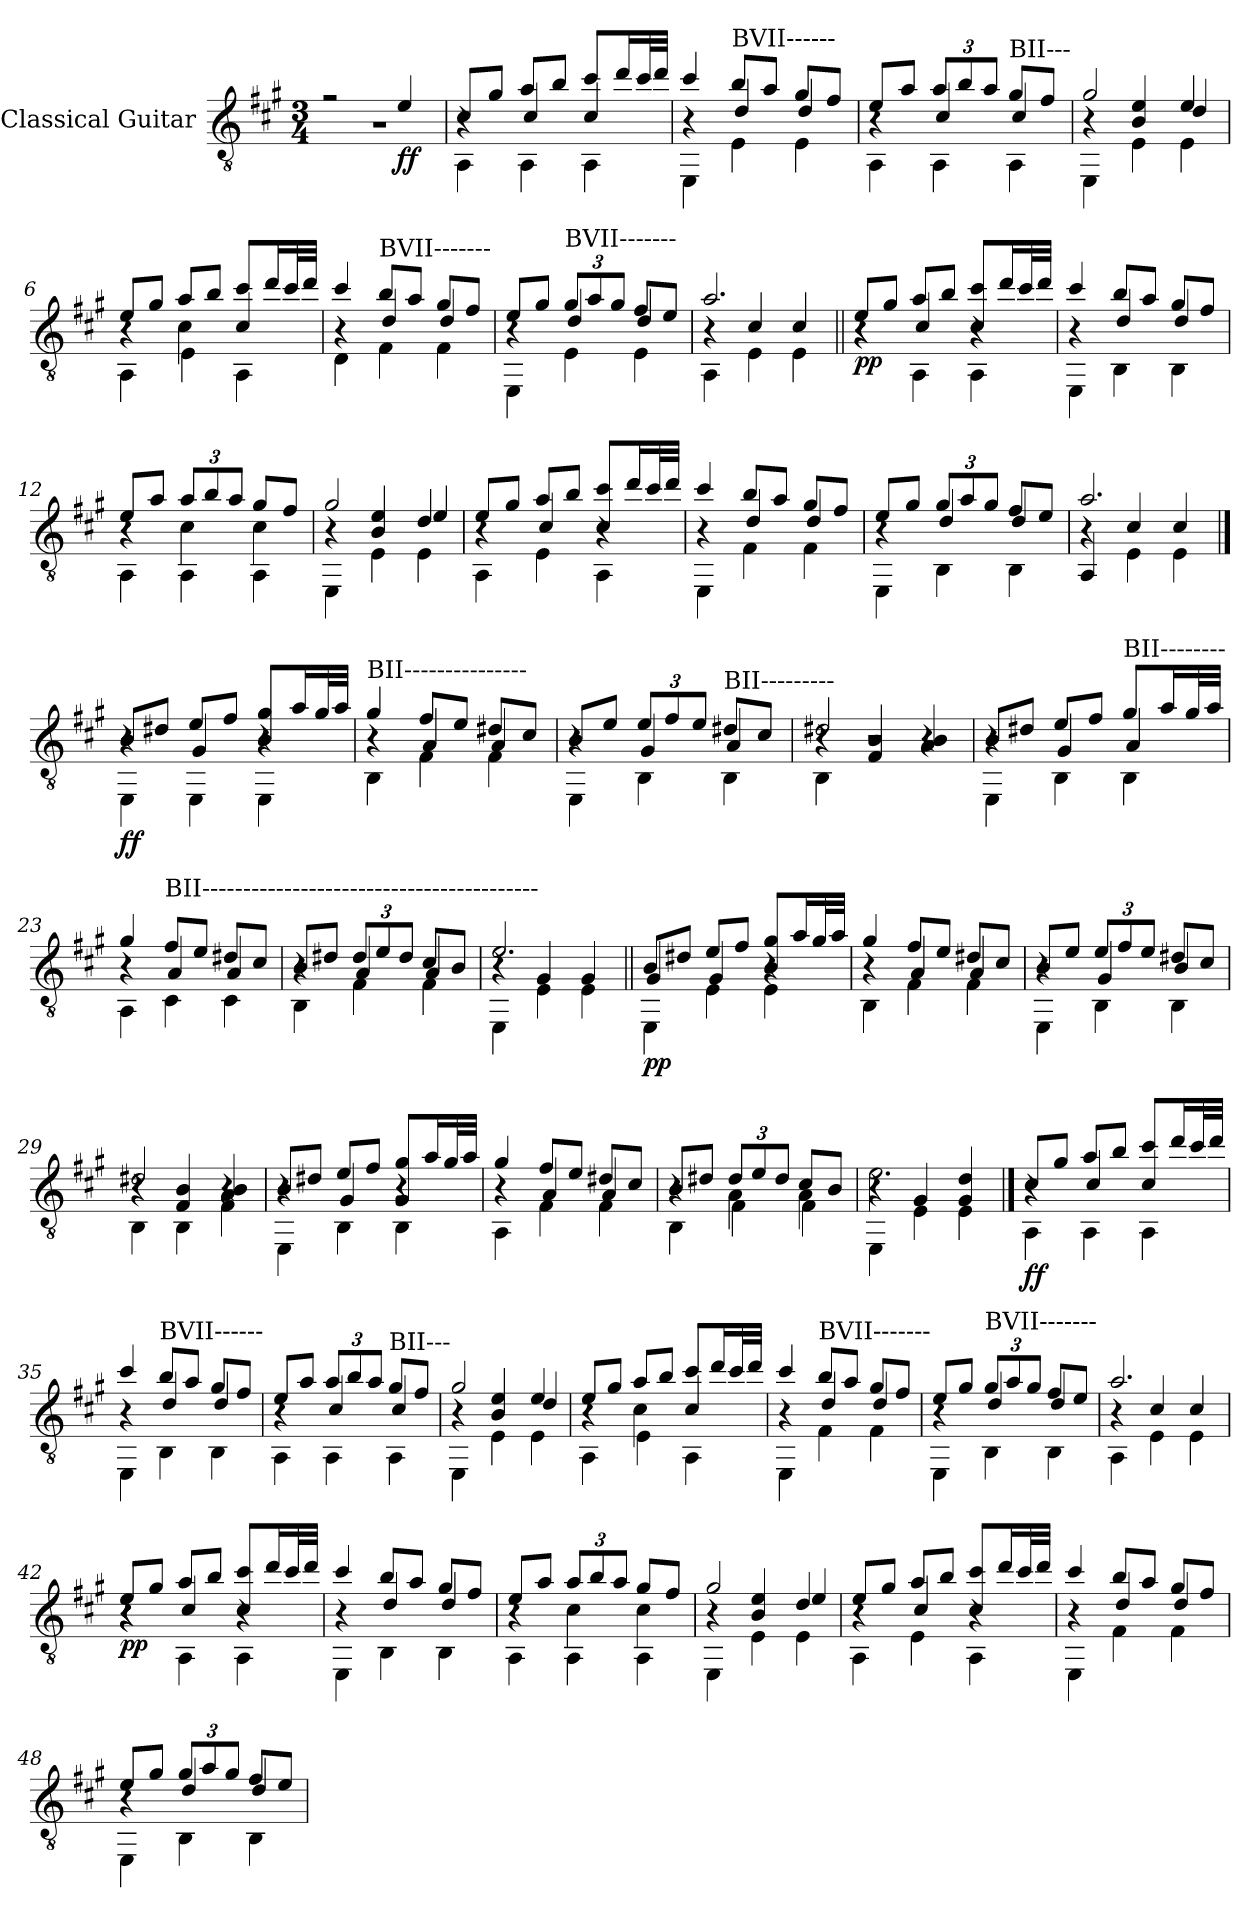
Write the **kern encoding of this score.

**kern	**dynam
*part1	*part1
*staff1	*staff1
*I"Classical Guitar	*
*I'Guit.	*
*clefGv2	*
*k[f#c#g#]	*
*M3/4	*
=1	=1
*^	*
2r	2.r	.
!	!	!LO:DY:b
4e/	.	ff
=2	=2	=2
*	*^	*
8c#/L	4r	4AA\	.
8g#/J	.	.	.
8a/L	4c#/	4AA\	.
8b/J	.	.	.
8cc#/L	4c#/	4AA\	.
16dd/L	.	.	.
32cc#/L	.	.	.
32dd/JJJ	.	.	.
=3	=3	=3	=3
4cc#/	4r	4EE\	.
!LO:TX:a:t=BVII------	!	!	!
8b/L	4d/	4E\	.
8a/J	.	.	.
8g#/L	4d/	4E\	.
8f#/J	.	.	.
=4	=4	=4	=4
8e/L	4r	4AA\	.
8a/J	.	.	.
*Xbrackettup	*	*	*
12a/L	4c#/	4AA\	.
12b/	.	.	.
12a/J	.	.	.
!LO:TX:a:t=BII---	!	!	!
8g#/L	4c#/	4AA\	.
8f#/J	.	.	.
=5	=5	=5	=5
2g#/	4r	4EE\	.
.	4B/ 4e/	4E\	.
4e/	4d/	4E\	.
!!LO:LB:g=z	!!	!!
=6	=6	=6	=6
8e/L	4r	4AA\	.
8g#/J	.	.	.
8a/L	4c#<\	4E<\	.
8b/J	.	.	.
8cc#/L	4c#/	4AA\	.
16dd/L	.	.	.
32cc#/L	.	.	.
32dd/JJJ	.	.	.
=7	=7	=7	=7
4cc#/	4r	4D<\	.
!LO:TX:a:t=BVII-------	!	!	!
8b/L	4d/	4F#<\	.
8a/J	.	.	.
8g#/L	4d/	4F#\	.
8f#/J	.	.	.
=8	=8	=8	=8
8e/L	4r	4EE\	.
8g#/J	.	.	.
!LO:TX:a:t=BVII-------	!	!	!
12g#/L	4d/	4E\	.
12a/	.	.	.
12g#/J	.	.	.
8f#/L	4d/	4E\	.
8e/J	.	.	.
=9	=9	=9	=9
4r	2.a/	4AA\	.
4c#/	.	4E\	.
4c#/	.	4E\	.
=10||	=10||	=10||	=10||
!	!	!	!LO:DY:b
8e/L	4r	4r	pp
8g#/J	.	.	.
8a/L	4c#/	4AA\	.
8b/J	.	.	.
8c#/ 8cc#/L	4r	4AA\	.
16dd/L	.	.	.
32cc#/L	.	.	.
32dd/JJJ	.	.	.
!!LO:LB:g=z	!!	!!
=11	=11	=11	=11
4cc#/	4r	4EE\	.
8b/L	4d/	4BB\	.
8a/J	.	.	.
8g#/L	4d/	4BB\	.
8f#/J	.	.	.
=12	=12	=12	=12
8e/L	4r	4AA\	.
8a/J	.	.	.
12a/L	4c#\	4AA\	.
12b/	.	.	.
12a/J	.	.	.
8g#/L	4c#\	4AA\	.
8f#/J	.	.	.
=13	=13	=13	=13
2g#/	4r	4EE\	.
.	4B/ 4e/	4E\	.
4d/	4e/	4E\	.
=14	=14	=14	=14
8e/L	4r	4AA\	.
8g#/J	.	.	.
8a/L	4c#/	4E\	.
8b/J	.	.	.
8c#/ 8cc#/L	4r	4AA\	.
16dd/L	.	.	.
32cc#/L	.	.	.
32dd/JJJ	.	.	.
=15	=15	=15	=15
4cc#/	4r	4EE\	.
8b/L	4d/	4F#\	.
8a/J	.	.	.
8g#/L	4d/	4F#\	.
8f#/J	.	.	.
!!LO:LB:g=z	!!	!!
=16	=16	=16	=16
8e/L	4r	4EE\	.
8g#/J	.	.	.
12g#/L	4d/	4BB\	.
12a/	.	.	.
12g#/J	.	.	.
8f#/L	4d/	4BB\	.
8e/J	.	.	.
=17	=17	=17	=17
2.a/	4r	4AA/	.
.	4c#/	4E\	.
.	4c#/	4E\	.
==18	==18	==18	==18
!	!	!	!LO:DY:b
8B/L	4r	4EE\	ff
8d#X/J	.	.	.
8e/L	4G#/	4EE\	.
8f#/J	.	.	.
8B/ 8g#/L	4r	4EE\	.
16a/L	.	.	.
32g#/L	.	.	.
32a/JJJ	.	.	.
=19	=19	=19	=19
!LO:TX:a:t=BII---------------	!	!	!
4g#/	4r	4BB\	.
8f#/L	4A/	4F#<\	.
8e/J	.	.	.
8d#X/L	4A/	4F#\	.
8c#/J	.	.	.
=20	=20	=20	=20
8B/L	4r	4EE\	.
8e/J	.	.	.
12e/L	4G#/	4BB<\	.
12f#/	.	.	.
12e/J	.	.	.
!LO:TX:a:t=BII---------	!	!	!
8d#X/L	4A/	4BB\	.
8c#/J	.	.	.
=21	=21	=21	=21
2d#X/	4r	4BB\	.
.	4F#/ 4B/	2r	.
4A/ 4B/	4r	.	.
!!LO:LB:g=z	!!	!!
=22	=22	=22	=22
8B/L	4r	4EE\	.
8d#X/J	.	.	.
8e/L	4G#/	4BB<\	.
8f#/J	.	.	.
!LO:TX:a:t=BII--------	!	!	!
8g#/L	4A/	4BB\	.
16a/L	.	.	.
32g#/L	.	.	.
32a/JJJ	.	.	.
=23	=23	=23	=23
4g#/	4r	4AA\	.
!LO:TX:a:t=BII-----------------------------------------	!	!	!
8f#/L	4A/	4C#\	.
8e/J	.	.	.
8d#X/L	4A/	4C#\	.
8c#/J	.	.	.
=24	=24	=24	=24
8B/L	4r	4BB\	.
8d#X/J	.	.	.
12d#/L	4A/	4F#<\	.
12e/	.	.	.
12d#/J	.	.	.
8c#/L	4A/	4F#\	.
8B/J	.	.	.
=25	=25	=25	=25
4r	2.e/	4EE\	.
4G#/	.	4E\	.
4G#/	.	4E\	.
=26||	=26||	=26||	=26||
!	!	!	!LO:DY:b
8B/L	4G#/	4EE\	pp
8d#X/J	.	.	.
8e/L	4G#/	4E\	.
8f#/J	.	.	.
8B/ 8g#/L	4r	4E\	.
16a/L	.	.	.
32g#/L	.	.	.
32a/JJJ	.	.	.
!!LO:LB:g=z	!!	!!
=27	=27	=27	=27
4g#/	4r	4BB\	.
8f#/L	4A/	4F#\	.
8e/J	.	.	.
8d#X/L	4A/	4F#\	.
8c#/J	.	.	.
=28	=28	=28	=28
8B/L	4r	4EE\	.
8e/J	.	.	.
12e/L	4G#/	4BB\	.
12f#/	.	.	.
12e/J	.	.	.
8d#X/L	4B/	4BB\	.
8c#/J	.	.	.
=29	=29	=29	=29
2d#X/	4r	4BB\	.
.	4F#/ 4B/	4BB\	.
4r	4A/ 4B/	4F#\	.
=30	=30	=30	=30
8B/L	4r	4EE\	.
8d#X/J	.	.	.
8e/L	4G#/	4BB\	.
8f#/J	.	.	.
8G#/ 8g#/L	4r	4BB\	.
16a/L	.	.	.
32g#/L	.	.	.
32a/JJJ	.	.	.
=31	=31	=31	=31
4g#/	4r	4AA\	.
8f#/L	4A/	4F#\	.
8e/J	.	.	.
8d#X/L	4A/	4F#\	.
8c#/J	.	.	.
!!LO:PB:g=z	!!	!!
=32	=32	=32	=32
8B/L	4r	4BB\	.
8d#X/J	.	.	.
12d#/L	4A\	4F#\	.
12e/	.	.	.
12d#/J	.	.	.
8c#/L	4A\	4F#\	.
8B/J	.	.	.
=33	=33	=33	=33
4r	2.e\	4EE\	.
4G#/	.	4E\	.
4G#/ 4d/	.	4E\	.
==34	==34	==34	==34
!	!	!	!LO:DY:b
8c#/L	4r	4AA\	ff
8g#/J	.	.	.
8a/L	4c#/	4AA\	.
8b/J	.	.	.
8cc#/L	4c#/	4AA\	.
16dd/L	.	.	.
32cc#/L	.	.	.
32dd/JJJ	.	.	.
=35	=35	=35	=35
4cc#/	4r	4EE\	.
!LO:TX:a:t=BVII------	!	!	!
8b/L	4d/	4BB\	.
8a/J	.	.	.
8g#/L	4d/	4BB\	.
8f#/J	.	.	.
=36	=36	=36	=36
8e/L	4r	4AA\	.
8a/J	.	.	.
12a/L	4c#/	4AA\	.
12b/	.	.	.
12a/J	.	.	.
!LO:TX:a:t=BII---	!	!	!
8g#/L	4c#/	4AA\	.
8f#/J	.	.	.
!!LO:LB:g=z	!!	!!
=37	=37	=37	=37
2g#/	4r	4EE\	.
.	4B/ 4e/	4E\	.
4e/	4d/	4E\	.
=38	=38	=38	=38
8e/L	4r	4AA\	.
8g#/J	.	.	.
8a/L	4c#\	4E\	.
8b/J	.	.	.
8cc#/L	4c#/	4AA\	.
16dd/L	.	.	.
32cc#/L	.	.	.
32dd/JJJ	.	.	.
=39	=39	=39	=39
4cc#/	4r	4EE\	.
!LO:TX:a:t=BVII-------	!	!	!
8b/L	4d/	4F#<\	.
8a/J	.	.	.
8g#/L	4d/	4F#\	.
8f#/J	.	.	.
=40	=40	=40	=40
8e/L	4r	4EE\	.
8g#/J	.	.	.
!LO:TX:a:t=BVII-------	!	!	!
12g#/L	4d/	4BB\	.
12a/	.	.	.
12g#/J	.	.	.
8f#/L	4d/	4BB\	.
8e/J	.	.	.
=41	=41	=41	=41
4r	2.a/	4AA\	.
4c#/	.	4E\	.
4c#/	.	4E\	.
!!LO:LB:g=z	!!	!!
=42	=42	=42	=42
!	!	!	!LO:DY:b
8e/L	4r	4r	pp
8g#/J	.	.	.
8a/L	4c#/	4AA\	.
8b/J	.	.	.
8c#/ 8cc#/L	4r	4AA\	.
16dd/L	.	.	.
32cc#/L	.	.	.
32dd/JJJ	.	.	.
=43	=43	=43	=43
4cc#/	4r	4EE\	.
8b/L	4d/	4BB\	.
8a/J	.	.	.
8g#/L	4d/	4BB\	.
8f#/J	.	.	.
=44	=44	=44	=44
8e/L	4r	4AA\	.
8a/J	.	.	.
12a/L	4c#\	4AA\	.
12b/	.	.	.
12a/J	.	.	.
8g#/L	4c#\	4AA\	.
8f#/J	.	.	.
=45	=45	=45	=45
2g#/	4r	4EE\	.
.	4B/ 4e/	4E\	.
4d/	4e/	4E\	.
=46	=46	=46	=46
8e/L	4r	4AA\	.
8g#/J	.	.	.
8a/L	4c#/	4E\	.
8b/J	.	.	.
8c#/ 8cc#/L	4r	4AA\	.
16dd/L	.	.	.
32cc#/L	.	.	.
32dd/JJJ	.	.	.
!!LO:LB:g=z	!!	!!
=47	=47	=47	=47
4cc#/	4r	4EE\	.
8b/L	4d/	4F#\	.
8a/J	.	.	.
8g#/L	4d/	4F#\	.
8f#/J	.	.	.
=48	=48	=48	=48
8e/L	4r	4EE\	.
8g#/J	.	.	.
12g#/L	4d/	4BB\	.
12a/	.	.	.
12g#/J	.	.	.
8f#/L	4d/	4BB\	.
8e/J	.	.	.
*v	*v	*v	*
=	=
*-	*-
